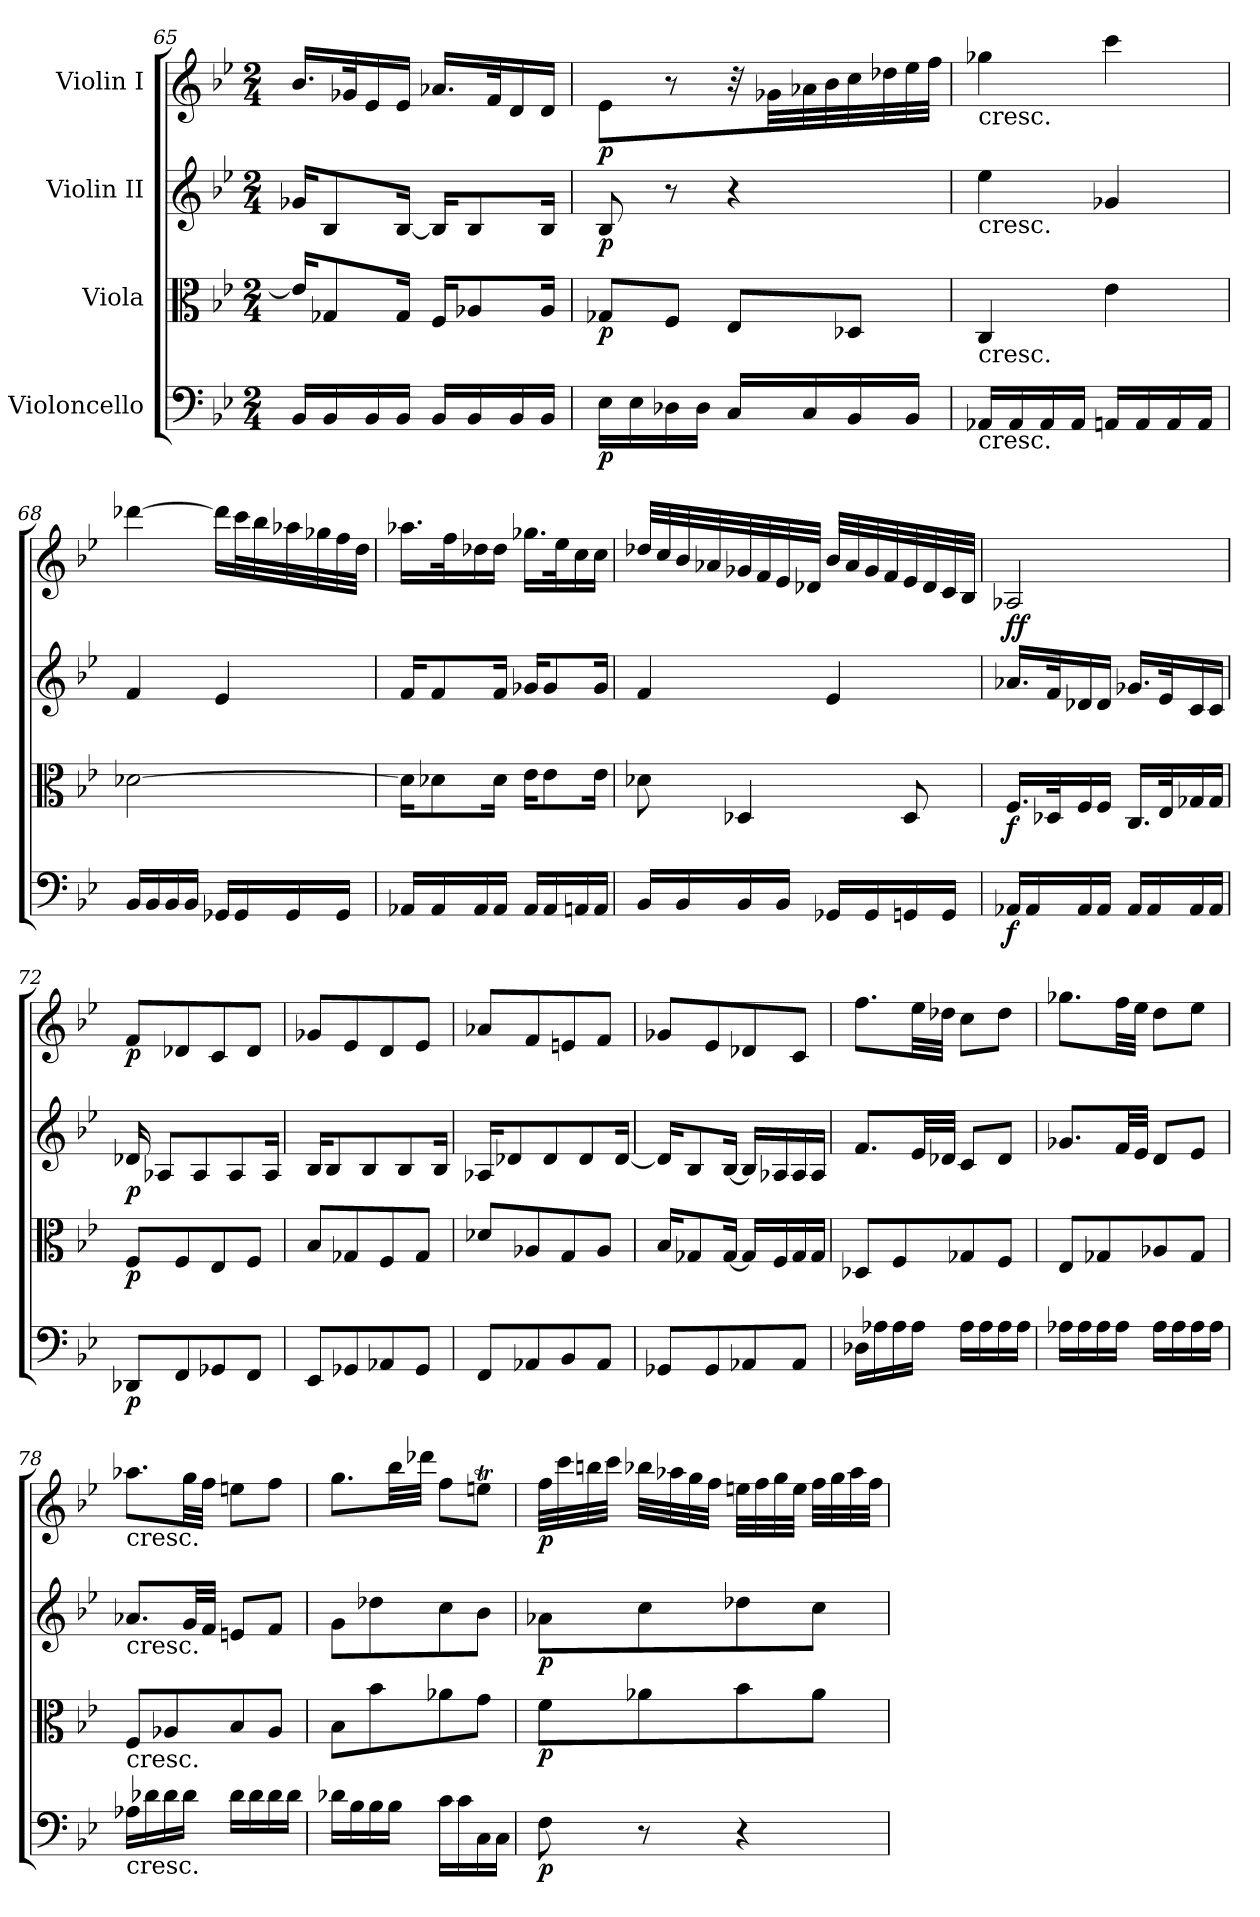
**kern	**dynam	**kern	**dynam	**kern	**dynam	**kern	**dynam
*part4	*part4	*part3	*part3	*part2	*part2	*part1	*part1
*staff4	*staff4	*staff3	*staff3	*staff2	*staff2	*staff1	*staff1
*I"Violoncello	*	*I"Viola	*	*I"Violin II	*	*I"Violin I	*
*clefF4	*	*clefC3	*	*clefG2	*	*clefG2	*
*k[b-e-]	*	*k[b-e-]	*	*k[b-e-]	*	*k[b-e-]	*
*M2/4	*	*M2/4	*	*M2/4	*	*M2/4	*
=65	=65	=65	=65	=65	=65	=65	=65
16BB-/LL	.	16e-/KL]	.	16g-X/KL	.	16.b-/LL	.
16BB-/	.	8G-X/	.	8B-/	.	.	.
.	.	.	.	.	.	32g-X/K	.
16BB-/	.	.	.	.	.	16e-/	.
16BB-/JJ	.	16G-/Jk	.	[16B-/Jk	.	16e-/JJ	.
16BB-/LL	.	16F/KL	.	16B-/KL]	.	16.a-X/LL	.
16BB-/	.	8A-X/	.	8B-/	.	.	.
.	.	.	.	.	.	32f/K	.
16BB-/	.	.	.	.	.	16d/	.
16BB-/JJ	.	16A-/Jk	.	16B-/Jk	.	16d/JJ	.
=66	=66	=66	=66	=66	=66	=66	=66
!	!LO:DY:b	!	!LO:DY:b	!	!LO:DY:b	!	!LO:DY:b
16E-\LL	p	8G-X/L	p	8B-/	p	8e-\L	p
16E-\	.	.	.	.	.	.	.
16D-X\	.	8F/J	.	8r	.	8r	.
16D-\JJ	.	.	.	.	.	.	.
16C/LL	.	8E-/L	.	4r	.	32r	.
.	.	.	.	.	.	32g-X\LL	.
16C/	.	.	.	.	.	32a-X\	.
.	.	.	.	.	.	32b-\	.
16BB-/	.	8D-X/J	.	.	.	32cc\	.
.	.	.	.	.	.	32dd-X\	.
16BB-/JJ	.	.	.	.	.	32ee-\	.
.	.	.	.	.	.	32ff\JJJ	.
=67	=67	=67	=67	=67	=67	=67	=67
!	!	!	!	!	!	!LO:TX:b:t=cresc.	!
!	!	!	!	!LO:TX:b:t=cresc.	!	!	!
!	!	!LO:TX:b:t=cresc.	!	!	!	!	!
!LO:TX:b:t=cresc.	!	!	!	!	!	!	!
16AA-X/LL	.	4C/	.	4ee-\	.	4gg-X\	.
16AA-/	.	.	.	.	.	.	.
16AA-/	.	.	.	.	.	.	.
16AA-/JJ	.	.	.	.	.	.	.
16AAn/LL	.	4e-\	.	4g-X/	.	4ccc\	.
16AA/	.	.	.	.	.	.	.
16AA/	.	.	.	.	.	.	.
16AA/JJ	.	.	.	.	.	.	.
=68	=68	=68	=68	=68	=68	=68	=68
16BB-/LL	.	[2d-X\	.	4f/	.	[4ddd-X\	.
16BB-/	.	.	.	.	.	.	.
16BB-/	.	.	.	.	.	.	.
16BB-/JJ	.	.	.	.	.	.	.
16GG-X/LL	.	.	.	4e-/	.	16ddd-\LL]	.
16GG-/	.	.	.	.	.	32ccc\L	.
.	.	.	.	.	.	32bb-\	.
16GG-/	.	.	.	.	.	32aa-X\	.
.	.	.	.	.	.	32gg-X\	.
16GG-/JJ	.	.	.	.	.	32ff\	.
.	.	.	.	.	.	32dd\JJJ	.
=69	=69	=69	=69	=69	=69	=69	=69
16AA-X/LL	.	16d-\KL]	.	16f/KL	.	16.aa-X\LL	.
16AA-/	.	8d-X\	.	8f/	.	.	.
.	.	.	.	.	.	32ff\K	.
16AA-/	.	.	.	.	.	16dd-X\	.
16AA-/JJ	.	16d-\Jk	.	16f/Jk	.	16dd-\JJ	.
16AA-/LL	.	16e-\KL	.	16g-X/KL	.	16.gg-X\LL	.
16AA-/	.	8e-\	.	8g-/	.	.	.
.	.	.	.	.	.	32ee-\K	.
16AAn/	.	.	.	.	.	16cc\	.
16AA/JJ	.	16e-\Jk	.	16g-/Jk	.	16cc\JJ	.
=70	=70	=70	=70	=70	=70	=70	=70
16BB-/LL	.	8d-X\	.	4f/	.	32dd-X/LLL	.
.	.	.	.	.	.	32cc/	.
16BB-/	.	.	.	.	.	32b-/	.
.	.	.	.	.	.	32a-X/	.
16BB-/	.	4D-X/	.	.	.	32g-X/	.
.	.	.	.	.	.	32f/	.
16BB-/JJ	.	.	.	.	.	32e-/	.
.	.	.	.	.	.	32d-X/JJJ	.
16GG-X/LL	.	.	.	4e-/	.	32b-/LLL	.
.	.	.	.	.	.	32a-/	.
16GG-/	.	.	.	.	.	32g-/	.
.	.	.	.	.	.	32f/	.
16GGn/	.	8D-/	.	.	.	32e-/	.
.	.	.	.	.	.	32d-/	.
16GG/JJ	.	.	.	.	.	32c/	.
.	.	.	.	.	.	32B-/JJJ	.
=71	=71	=71	=71	=71	=71	=71	=71
!	!LO:DY:b	!	!LO:DY:b	!	!LO:DY:b	!	!
!	!	!	!	!	!LO:DY:n=1:a	!	!
16AA-X/LL	f	16.F/LL	f	16.a-X/LL	f f	2A-X/	.
16AA-/	.	.	.	.	.	.	.
.	.	32D-X/K	.	32f/K	.	.	.
16AA-/	.	16F/	.	16d-X/	.	.	.
16AA-/JJ	.	16F/JJ	.	16d-/JJ	.	.	.
16AA-/LL	.	16.C/LL	.	16.g-X/LL	.	.	.
16AA-/	.	.	.	.	.	.	.
.	.	32E-/K	.	32e-/K	.	.	.
16AA-/	.	16G-X/	.	16c/	.	.	.
16AA-/JJ	.	16G-/JJ	.	16c/JJ	.	.	.
=72	=72	=72	=72	=72	=72	=72	=72
!	!LO:DY:b	!	!LO:DY:b	!	!LO:DY:b	!	!LO:DY:b
8DD-X/L	p	8F/L	p	16d-X/	p	8f/L	p
.	.	.	.	8A-X/L	.	.	.
8FF/	.	8F/	.	.	.	8d-X/	.
.	.	.	.	8A-/	.	.	.
8GG-X/	.	8E-/	.	.	.	8c/	.
.	.	.	.	8A-/	.	.	.
8FF/J	.	8F/J	.	.	.	8d-/J	.
.	.	.	.	16A-/Jk	.	.	.
=73	=73	=73	=73	=73	=73	=73	=73
8EE-/L	.	8B-/L	.	16B-/KL	.	8g-X/L	.
.	.	.	.	8B-/	.	.	.
8GG-X/	.	8G-X/	.	.	.	8e-/	.
.	.	.	.	8B-/	.	.	.
8AA-X/	.	8F/	.	.	.	8d/	.
.	.	.	.	8B-/	.	.	.
8GG-/J	.	8G-/J	.	.	.	8e-/J	.
.	.	.	.	16B-/Jk	.	.	.
=74	=74	=74	=74	=74	=74	=74	=74
8FF/L	.	8d-X/L	.	16A-X/KL	.	8a-X/L	.
.	.	.	.	8d-X/	.	.	.
8AA-X/	.	8A-X/	.	.	.	8f/	.
.	.	.	.	8d-/	.	.	.
8BB-/	.	8G/	.	.	.	8en/	.
.	.	.	.	8d-/	.	.	.
8AA-/J	.	8A-/J	.	.	.	8f/J	.
.	.	.	.	[16d-/Jk	.	.	.
=75	=75	=75	=75	=75	=75	=75	=75
8GG-X/L	.	16B-/KL	.	16d-/KL]	.	8g-X/L	.
.	.	8G-X/	.	8B-/	.	.	.
8GG-/	.	.	.	.	.	8e-/	.
.	.	[16G-/Jk	.	[16B-/Jk	.	.	.
8AA-X/	.	16G-/LL]	.	16B-/LL]	.	8d-X/	.
.	.	16F/	.	16A-X/	.	.	.
8AA-/J	.	16G-/	.	16A-/	.	8c/J	.
.	.	16G-/JJ	.	16A-/JJ	.	.	.
=76	=76	=76	=76	=76	=76	=76	=76
16D-X\LL	.	8D-X/L	.	8.f/L	.	8.ff\L	.
16A-X\	.	.	.	.	.	.	.
16A-\	.	8F/	.	.	.	.	.
16A-\JJ	.	.	.	32e-/LL	.	32ee-\LL	.
.	.	.	.	32d-X/JJJ	.	32dd-X\JJJ	.
16A-\LL	.	8G-X/	.	8c/L	.	8cc\L	.
16A-\	.	.	.	.	.	.	.
16A-\	.	8F/J	.	8d-/J	.	8dd-\J	.
16A-\JJ	.	.	.	.	.	.	.
=77	=77	=77	=77	=77	=77	=77	=77
16A-X\LL	.	8E-/L	.	8.g-X/L	.	8.gg-X\L	.
16A-\	.	.	.	.	.	.	.
16A-\	.	8G-X/	.	.	.	.	.
16A-\JJ	.	.	.	32f/LL	.	32ff\LL	.
.	.	.	.	32e-/JJJ	.	32ee-\JJJ	.
16A-\LL	.	8A-X/	.	8d/L	.	8dd\L	.
16A-\	.	.	.	.	.	.	.
16A-\	.	8G-/J	.	8e-/J	.	8ee-\J	.
16A-\JJ	.	.	.	.	.	.	.
=78	=78	=78	=78	=78	=78	=78	=78
!	!	!	!	!	!	!LO:TX:b:t=cresc.	!
!	!	!	!	!LO:TX:b:t=cresc.	!	!	!
!	!	!LO:TX:b:t=cresc.	!	!	!	!	!
!LO:TX:b:t=cresc.	!	!	!	!	!	!	!
16A-X\LL	.	8F/L	.	8.a-X/L	.	8.aa-X\L	.
16d-X\	.	.	.	.	.	.	.
16d-\	.	8A-X/	.	.	.	.	.
16d-\JJ	.	.	.	32g/LL	.	32gg\LL	.
.	.	.	.	32f/JJJ	.	32ff\JJJ	.
16d-\LL	.	8B-/	.	8en/L	.	8een\L	.
16d-\	.	.	.	.	.	.	.
16d-\	.	8A-/J	.	8f/J	.	8ff\J	.
16d-\JJ	.	.	.	.	.	.	.
=79	=79	=79	=79	=79	=79	=79	=79
16d-X\LL	.	8B-\L	.	8g\L	.	8.gg\L	.
16B-\	.	.	.	.	.	.	.
16B-\	.	8b-\	.	8dd-X\	.	.	.
16B-\JJ	.	.	.	.	.	32bb-\LL	.
.	.	.	.	.	.	32ddd-X\JJJ	.
16c\LL	.	8a-X\	.	8cc\	.	8ff\L	.
16c\	.	.	.	.	.	.	.
16C\	.	8g\J	.	8b-\J	.	8eent\J	.
16C\JJ	.	.	.	.	.	.	.
=80	=80	=80	=80	=80	=80	=80	=80
!	!LO:DY:b	!	!LO:DY:b	!	!LO:DY:b	!	!LO:DY:b
8F\	p	8f\L	p	8a-X\L	p	32ff\LLL	p
.	.	.	.	.	.	32ccc\	.
.	.	.	.	.	.	32bbn\	.
.	.	.	.	.	.	32ccc\JJJ	.
8r	.	8a-X\	.	8cc\	.	32bb-X\LLL	.
.	.	.	.	.	.	32aa-X\	.
.	.	.	.	.	.	32gg\	.
.	.	.	.	.	.	32ff\JJJ	.
4r	.	8b-\	.	8dd-X\	.	32een\LLL	.
.	.	.	.	.	.	32ff\	.
.	.	.	.	.	.	32gg\	.
.	.	.	.	.	.	32ee\JJJ	.
.	.	8a-\J	.	8cc\J	.	32ff\LLL	.
.	.	.	.	.	.	32gg\	.
.	.	.	.	.	.	32aa-\	.
.	.	.	.	.	.	32ff\JJJ	.
=	=	=	=	=	=	=	=
*-	*-	*-	*-	*-	*-	*-	*-
